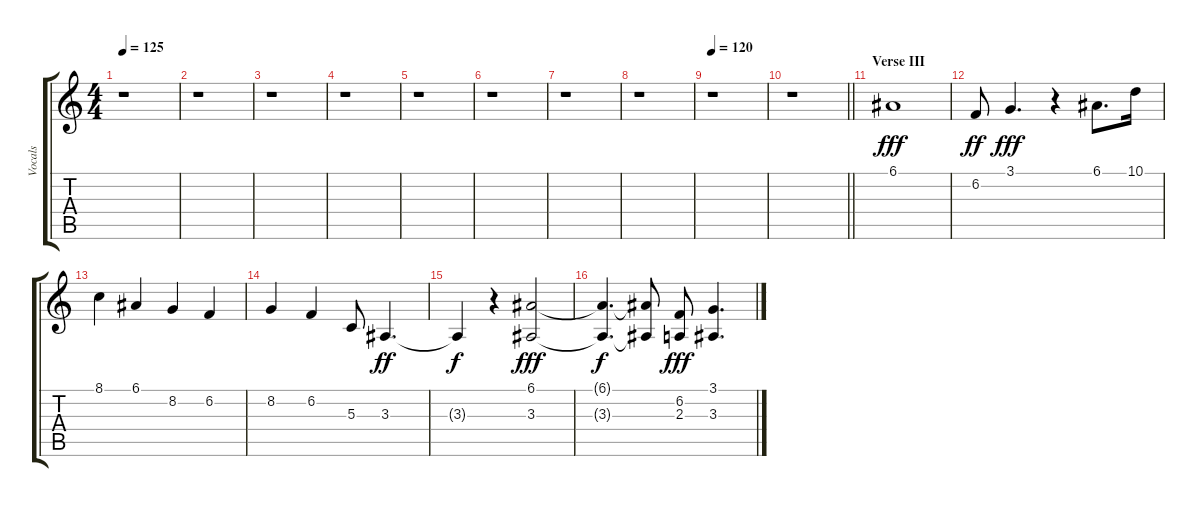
\track ("Vocals" "Vocals") {instrument tenorsax}
\staff {score tabs}
\tuning (E4 B3 G3 D3 A2 E2) {hide}
\ts (4 4)
\tempo 125
\clef g2
\ks c
r.1{dy f} |
r.1 |
r.1 |
r.1 |
r.1 |
r.1 |
r.1 |
r.1 |
\tempo 120
r.1 |
\barLineRight lightlight
r.1 |
\section ("" "Verse III")
6.1.1{dy fff} |
6.2.8{dy ff} 3.1.4{d dy fff} r.4 6.1.8{d} 10.1.16 |
8.1.4 6.1.4 8.2.4 6.2.4 |
8.2.4 6.2.4 5.3.8 3.3.4{d dy ff} |
3.3{t}.4{dy f} r.4 (6.1 3.3).2{dy fff} |
(6.1{t} 3.3{t}).4{d dy f} (6.1{t} 3.3{t}).8 (6.2 2.3).8{dy fff} (3.1 3.3).4{d}
